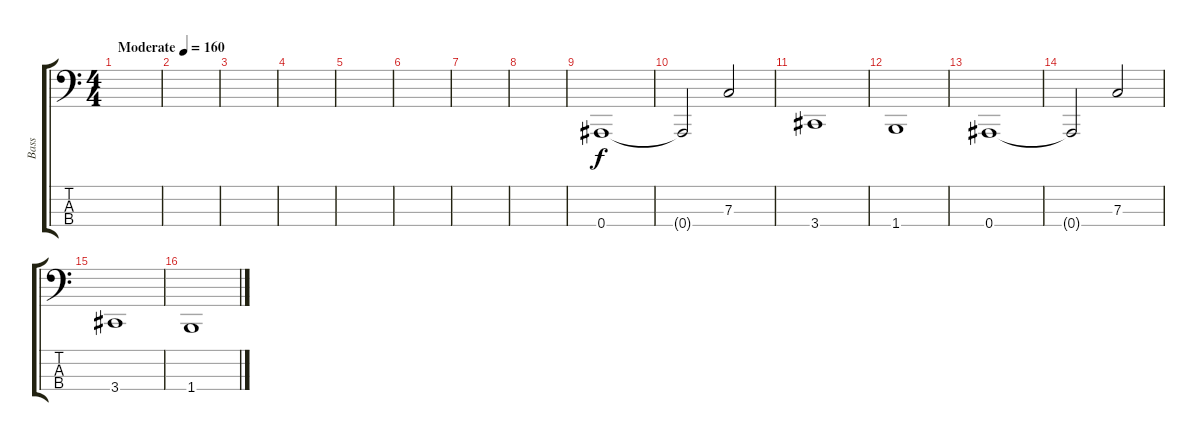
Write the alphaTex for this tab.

\track ("Bass" "Bass") {instrument electricbassfinger}
\staff {score tabs}
\tuning (Eb2 Bb1 F1 Bb0) {hide}
\ts (4 4)
\tempo (160 "Moderate")
\clef f4
\ks c
|
|
|
|
|
|
|
|
0.4.1 |
0.4{t}.2 7.3.2 |
3.4.1 |
1.4.1 |
0.4.1 |
0.4{t}.2 7.3.2 |
3.4.1 |
1.4.1
